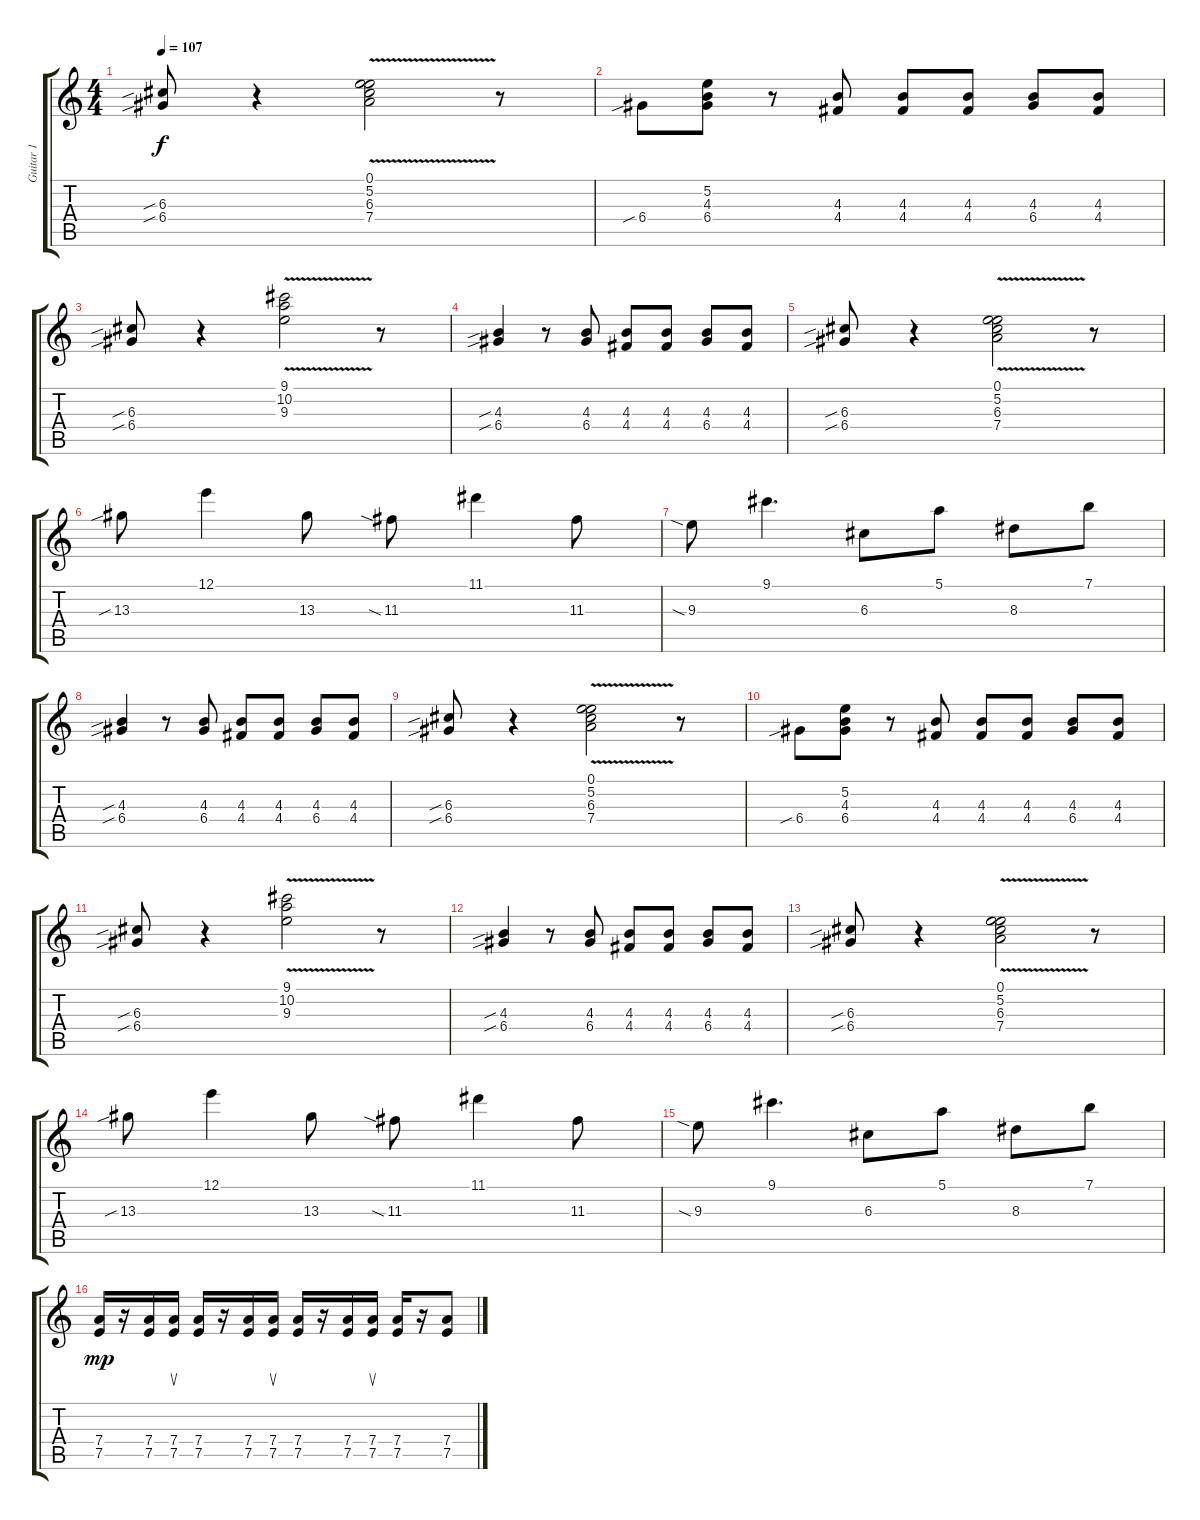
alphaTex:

\track ("Guitar 1" "Guitar 1") {instrument overdrivenguitar}
\staff {score tabs}
\tuning (E4 B3 G3 D3 A2 E2) {hide}
\ts (4 4)
\tempo 107
\clef g2
\ks c
(6.3{sib} 6.4{sib}).8{dy f} r.4 (0.1 5.2{v} 6.3 7.4).2 r.8 |
6.4{sib}.8 (5.2 4.3 6.4).8 r.8 (4.3 4.4).8 (4.3 4.4).8 (4.3 4.4).8 (4.3 6.4).8 (4.3 4.4).8 |
(6.3{sib} 6.4{sib}).8 r.4 (9.1 10.2{v} 9.3).2 r.8 |
(4.3{sib} 6.4{sib}).4 r.8 (4.3 6.4).8 (4.3 4.4).8 (4.3 4.4).8 (4.3 6.4).8 (4.3 4.4).8 |
(6.3{sib} 6.4{sib}).8 r.4 (0.1 5.2{v} 6.3 7.4).2 r.8 |
13.3{sib}.8 12.1.4 13.3.8 11.3{sia}.8 11.1.4 11.3.8 |
9.3{sia}.8 9.1.4{d} 6.3.8 5.1.8 8.3.8 7.1.8 |
(4.3{sib} 6.4{sib}).4 r.8 (4.3 6.4).8 (4.3 4.4).8 (4.3 4.4).8 (4.3 6.4).8 (4.3 4.4).8 |
(6.3{sib} 6.4{sib}).8 r.4 (0.1 5.2{v} 6.3 7.4).2 r.8 |
6.4{sib}.8 (5.2 4.3 6.4).8 r.8 (4.3 4.4).8 (4.3 4.4).8 (4.3 4.4).8 (4.3 6.4).8 (4.3 4.4).8 |
(6.3{sib} 6.4{sib}).8 r.4 (9.1 10.2{v} 9.3).2 r.8 |
(4.3{sib} 6.4{sib}).4 r.8 (4.3 6.4).8 (4.3 4.4).8 (4.3 4.4).8 (4.3 6.4).8 (4.3 4.4).8 |
(6.3{sib} 6.4{sib}).8 r.4 (0.1 5.2{v} 6.3 7.4).2 r.8 |
13.3{sib}.8 12.1.4 13.3.8 11.3{sia}.8 11.1.4 11.3.8 |
9.3{sia}.8 9.1.4{d} 6.3.8 5.1.8 8.3.8 7.1.8 |
(7.4 7.5).16{dy mp} r.16 (7.4 7.5).16 (7.4 7.5).16{su} (7.4 7.5).16 r.16 (7.4 7.5).16 (7.4 7.5).16{su} (7.4 7.5).16 r.16 (7.4 7.5).16 (7.4 7.5).16{su} (7.4 7.5).16 r.16 (7.4 7.5).8
